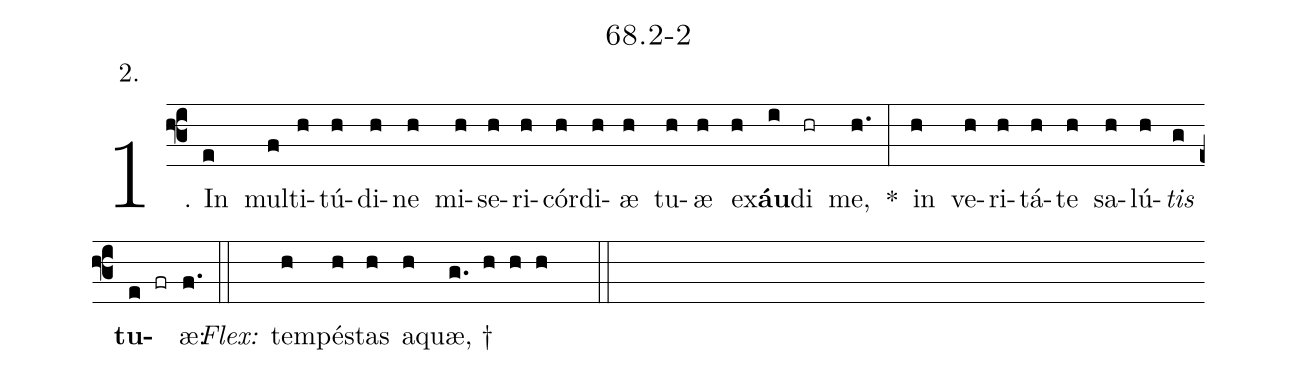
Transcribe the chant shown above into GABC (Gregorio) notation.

name: 68.2-2;
annotation: 2.;
%%
(f3)1. In(e) mul(f)ti(h)tú(h)di(h)ne(h) mi(h)se(h)ri(h)cór(h)di(h)æ(h) tu(h)æ(h) ex(h)<b>áu</b>(i)di(hr) me,(h.) *(:) in(h) ve(h)ri(h)tá(h)te(h) sa(h)lú(h)<i>tis</i>(g) <b>tu</b>(e fr)æ:(f.) (::)
<i>Flex:</i>()  tem(h)pés(h)tas(h) a(h)quæ, †(g. h h h  ::)

%E(h) u(h) o(h) u(g) a(e) e.(f.) (::)
